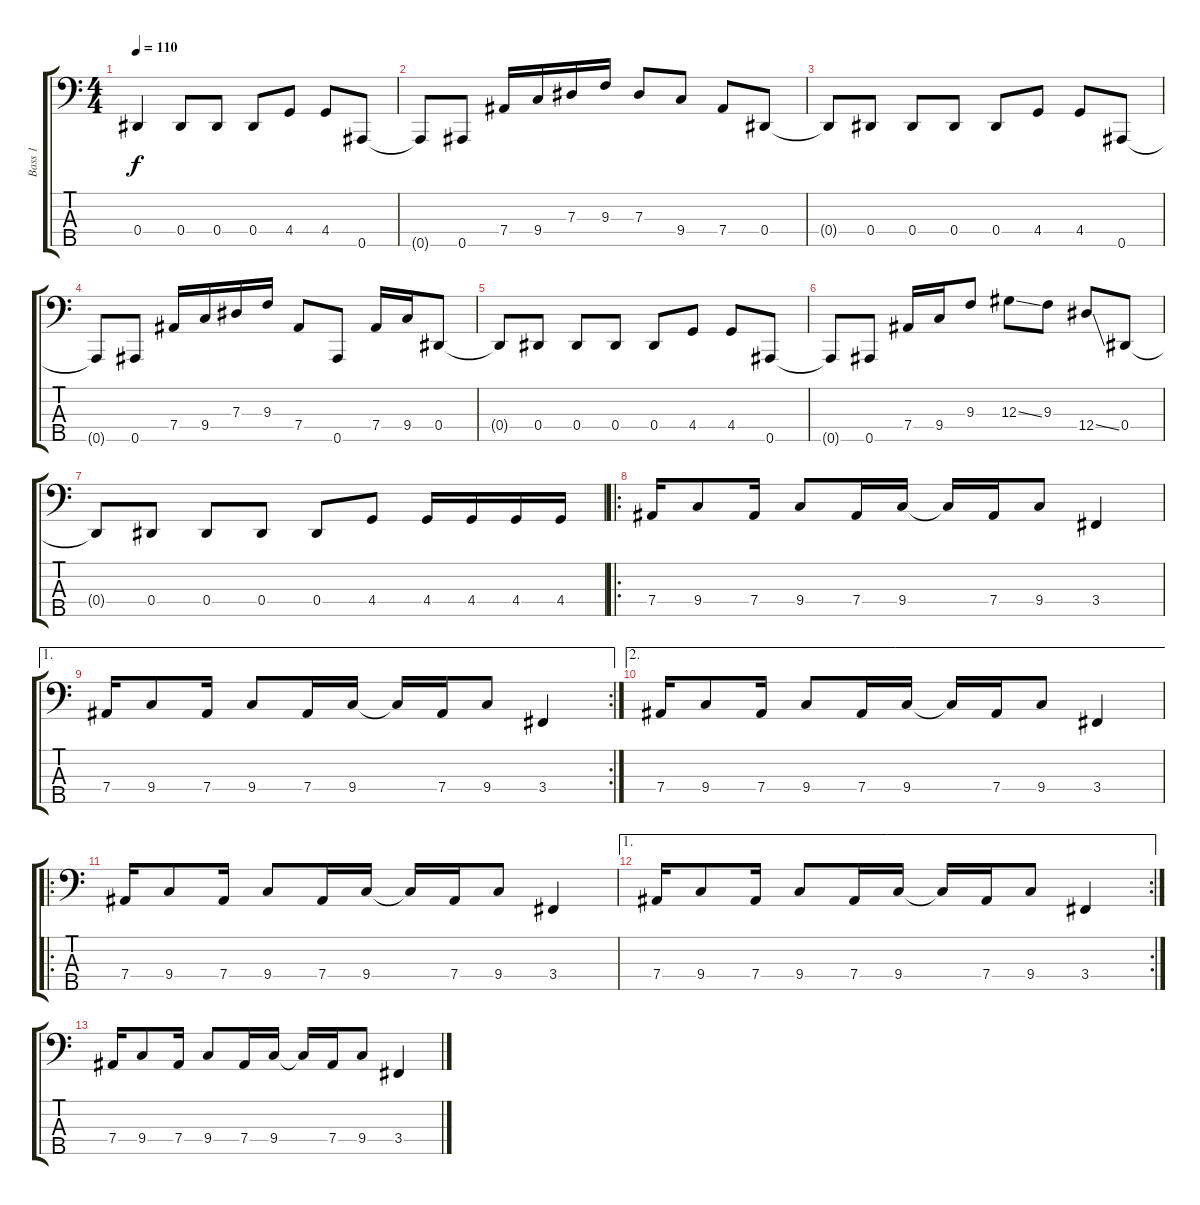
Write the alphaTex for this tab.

\track ("Bass 1" "Bass 1") {instrument electricbasspick}
\staff {score tabs}
\tuning (Gb2 Db2 Ab1 Eb1 Bb0) {hide}
\ts (4 4)
\tempo 110
\clef f4
\ks c
0.4.4{dy f} 0.4.8 0.4.8 0.4.8 4.4.8 4.4.8 0.5.8 |
0.5{t}.8 0.5.8 7.4.16 9.4.16 7.3.16 9.3.16 7.3.8 9.4.8 7.4.8 0.4.8 |
0.4{t}.8 0.4.8 0.4.8 0.4.8 0.4.8 4.4.8 4.4.8 0.5.8 |
0.5{t}.8 0.5.8 7.4.16 9.4.16 7.3.16 9.3.16 7.4.8 0.5.8 7.4.16 9.4.16 0.4.8 |
0.4{t}.8 0.4.8 0.4.8 0.4.8 0.4.8 4.4.8 4.4.8 0.5.8 |
0.5{t}.8 0.5.8 7.4.16 9.4.16 9.3.8 12.3{ss}.8 9.3.8 12.4{ss}.8 0.4.8 |
0.4{t}.8 0.4.8 0.4.8 0.4.8 0.4.8 4.4.8 4.4.16 4.4.16 4.4.16 4.4.16 |
\ro
7.4.16 9.4.8 7.4.16 9.4.8 7.4.16 9.4.16 9.4{t}.16 7.4.16 9.4.8 3.4.4 |
\ae 1
\rc 2
7.4.16 9.4.8 7.4.16 9.4.8 7.4.16 9.4.16 9.4{t}.16 7.4.16 9.4.8 3.4.4 |
\ae 2
7.4.16 9.4.8 7.4.16 9.4.8 7.4.16 9.4.16 9.4{t}.16 7.4.16 9.4.8 3.4.4 |
\ro
7.4.16 9.4.8 7.4.16 9.4.8 7.4.16 9.4.16 9.4{t}.16 7.4.16 9.4.8 3.4.4 |
\ae 1
\rc 2
7.4.16 9.4.8 7.4.16 9.4.8 7.4.16 9.4.16 9.4{t}.16 7.4.16 9.4.8 3.4.4 |
7.4.16 9.4.8 7.4.16 9.4.8 7.4.16 9.4.16 9.4{t}.16 7.4.16 9.4.8 3.4.4
